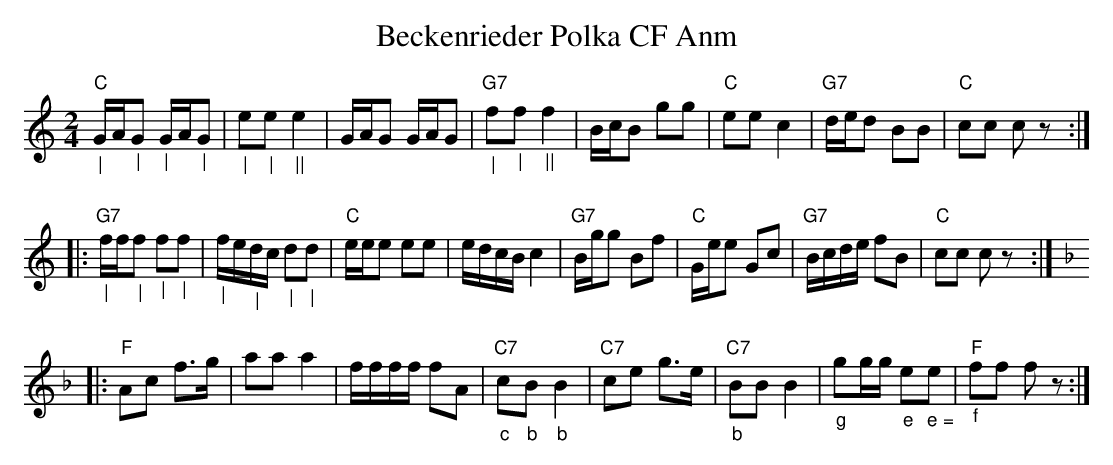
X:1
T: Beckenrieder Polka CF Anm
M:2/4
L:1/16
K:C  %%MIDI gchordon
"C""_|"GA"_|"G2 "_|"GA"_|"G2 | "_|"e2"_|"e2 "_||"e4 | GAG2 GAG2 | "G7""_|"f2"_|"f2 "_||"f4 |\
   BcB2 g2g2 | "C"e2e2 c4 | "G7"ded2 B2B2 | "C"c2c2 c2z2 ::
"" "G7""_|"ff"_|"f2 "_|"f2"_|"f2 | "_|"fe"_|"dc "_|"d2"_|"d2 | "C"eee2 e2e2 | edcB c4 | \
   "G7"Bgg2 B2f2 | "C"Gee2 G2c2 | "G7"Bcde f2B2 | "C"c2c2 c2z2 :: [K:F] [L:1/8]
"" "F"Ac f>g | aa a2 | f/f/f/f/ fA | "C7""_c"c"_b"B "_b"B2 | \
   "C7"ce g>e | "_b""C7"BB B2 | "_g"gg/g/ "_e"e"_ e ="e | "F""_f"ff fz :|
